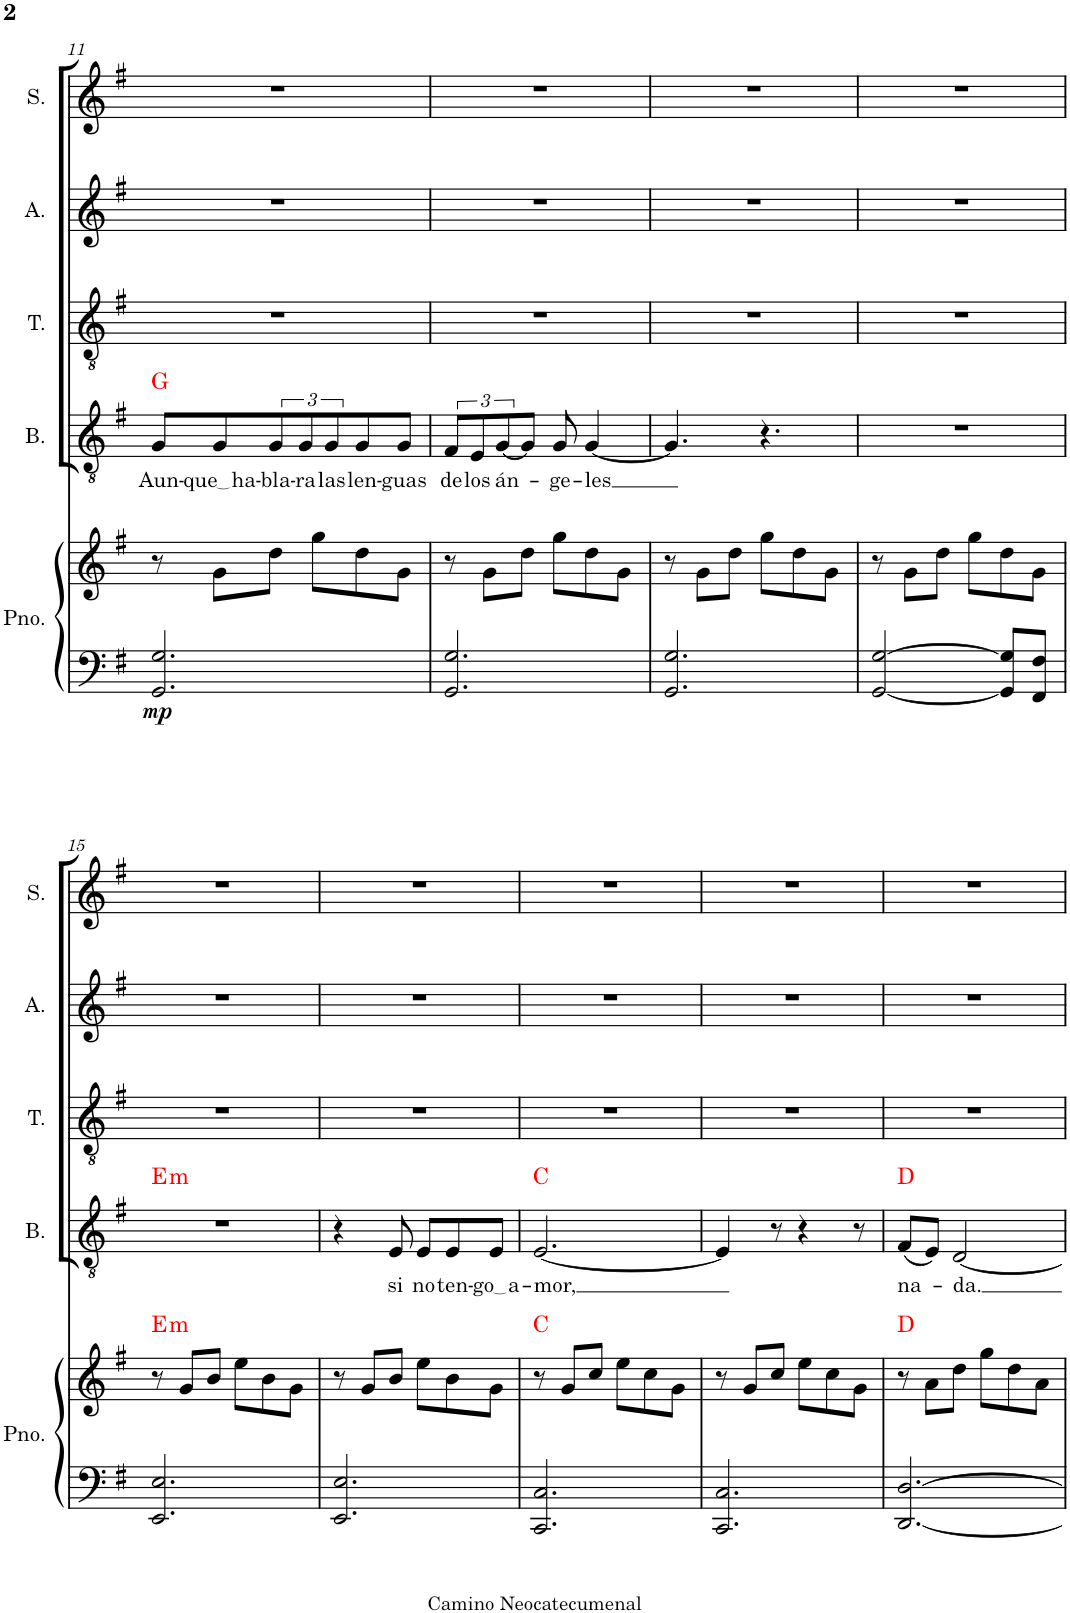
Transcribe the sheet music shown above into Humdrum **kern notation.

**kern	**kern	**dynam	**harte	**kern	**text	**harte	**kern	**kern	**kern
*part5	*part5	*part5	*part5	*part4	*part4	*part4	*part3	*part2	*part1
*staff6	*staff5	*staff5/6	*	*staff4	*staff4	*	*staff3	*staff2	*staff1
*I"Piano	*	*	*	*I"Bajo	*	*	*I"Tenor	*I"Alto	*I"Soprano
*I'Pno.	*	*	*	*I'B.	*	*	*I'T.	*I'A.	*I'S.
!!LO:PB:g=z
*clefF4	*clefG2	*	*	*clefGv2	*	*	*clefGv2	*clefG2	*clefG2
*k[f#]	*k[f#]	*	*	*k[f#]	*	*	*k[f#]	*k[f#]	*k[f#]
*M6/8	*M6/8	*	*	*M6/8	*	*	*M6/8	*M6/8	*M6/8
=11	=11	=11	=11	=11	=11	=11	=11	=11	=11
!	!	!LO:DY:b=2	!	!	!LO:LY:b	!	!	!	!
2.GG/ 2.G/	8r	mp	.	8G/L	Aun-	G:maj	2.r	2.r	2.r
!	!	!	!	!	!LO:LY:b	!	!	!	!
.	8g\L	.	.	8G/	que ha	.	.	.	.
!	!	!	!	!	!LO:LY:b	!	!	!	!
.	8dd\J	.	.	12G/	-bla-	.	.	.	.
!	!	!	!	!	!LO:LY:b	!	!	!	!
.	.	.	.	12G/	-ra	.	.	.	.
.	8gg\L	.	.	.	.	.	.	.	.
!	!	!	!	!	!LO:LY:b	!	!	!	!
.	.	.	.	12G/	las	.	.	.	.
!	!	!	!	!	!LO:LY:b	!	!	!	!
.	8dd\	.	.	8G/	len-	.	.	.	.
!	!	!	!	!	!LO:LY:b	!	!	!	!
.	8g\J	.	.	8G/J	-guas	.	.	.	.
=12	=12	=12	=12	=12	=12	=12	=12	=12	=12
!	!	!	!	!	!LO:LY:b	!	!	!	!
2.GG/ 2.G/	8r	.	.	12F#/L	de	.	2.r	2.r	2.r
!	!	!	!	!	!LO:LY:b	!	!	!	!
.	.	.	.	12E/	los	.	.	.	.
.	8g\L	.	.	.	.	.	.	.	.
!	!	!	!	!	!LO:LY:b	!	!	!	!
.	.	.	.	[12G/	án-	.	.	.	.
.	8dd\J	.	.	8G/J]	.	.	.	.	.
!	!	!	!	!	!LO:LY:b	!	!	!	!
.	8gg\L	.	.	8G/	-ge-	.	.	.	.
!	!	!	!	!	!LO:LY:b	!	!	!	!
.	8dd\	.	.	[4G/	-les	.	.	.	.
.	8g\J	.	.	.	.	.	.	.	.
=13	=13	=13	=13	=13	=13	=13	=13	=13	=13
2.GG/ 2.G/	8r	.	.	4.G/]	.	.	2.r	2.r	2.r
.	8g\L	.	.	.	.	.	.	.	.
.	8dd\J	.	.	.	.	.	.	.	.
.	8gg\L	.	.	4.r	.	.	.	.	.
.	8dd\	.	.	.	.	.	.	.	.
.	8g\J	.	.	.	.	.	.	.	.
=14	=14	=14	=14	=14	=14	=14	=14	=14	=14
[2GG/ [2G/	8r	.	.	2.r	.	.	2.r	2.r	2.r
.	8g\L	.	.	.	.	.	.	.	.
.	8dd\J	.	.	.	.	.	.	.	.
.	8gg\L	.	.	.	.	.	.	.	.
8GG/] 8G/]L	8dd\	.	.	.	.	.	.	.	.
8FF#/ 8F#/J	8g\J	.	.	.	.	.	.	.	.
!!LO:LB:g=z
=15	=15	=15	=15	=15	=15	=15	=15	=15	=15
!	!	!	!LO:H:kt=m	!	!	!LO:H:kt=m	!	!	!
2.EE/ 2.E/	8r	.	E:min	2.r	.	E:min	2.r	2.r	2.r
.	8g/L	.	.	.	.	.	.	.	.
.	8b/J	.	.	.	.	.	.	.	.
.	8ee\L	.	.	.	.	.	.	.	.
.	8b\	.	.	.	.	.	.	.	.
.	8g\J	.	.	.	.	.	.	.	.
=16	=16	=16	=16	=16	=16	=16	=16	=16	=16
2.EE/ 2.E/	8r	.	.	4r	.	.	2.r	2.r	2.r
.	8g/L	.	.	.	.	.	.	.	.
!	!	!	!	!	!LO:LY:b	!	!	!	!
.	8b/J	.	.	8E/	si	.	.	.	.
!	!	!	!	!	!LO:LY:b	!	!	!	!
.	8ee\L	.	.	8E/L	no	.	.	.	.
!	!	!	!	!	!LO:LY:b	!	!	!	!
.	8b\	.	.	8E/	ten-	.	.	.	.
!	!	!	!	!	!LO:LY:b	!	!	!	!
.	8g\J	.	.	8E/J	go a	.	.	.	.
=17	=17	=17	=17	=17	=17	=17	=17	=17	=17
!	!	!	!	!	!LO:LY:b	!	!	!	!
2.CC/ 2.C/	8r	.	C:maj	[2.E/	-mor,	C:maj	2.r	2.r	2.r
.	8g/L	.	.	.	.	.	.	.	.
.	8cc/J	.	.	.	.	.	.	.	.
.	8ee\L	.	.	.	.	.	.	.	.
.	8cc\	.	.	.	.	.	.	.	.
.	8g\J	.	.	.	.	.	.	.	.
=18	=18	=18	=18	=18	=18	=18	=18	=18	=18
2.CC/ 2.C/	8r	.	.	4E/]	.	.	2.r	2.r	2.r
.	8g/L	.	.	.	.	.	.	.	.
.	8cc/J	.	.	8r	.	.	.	.	.
.	8ee\L	.	.	4r	.	.	.	.	.
.	8cc\	.	.	.	.	.	.	.	.
.	8g\J	.	.	8r	.	.	.	.	.
=19	=19	=19	=19	=19	=19	=19	=19	=19	=19
!	!	!	!	!	!LO:LY:b	!	!	!	!
[2.DD/ [2.D/	8r	.	D:maj	(8F#/L	na-	D:maj	2.r	2.r	2.r
.	8a\L	.	.	8E/J)	.	.	.	.	.
!	!	!	!	!	!LO:LY:b	!	!	!	!
.	8dd\J	.	.	[2D/	-da.	.	.	.	.
.	8gg\L	.	.	.	.	.	.	.	.
.	8dd\	.	.	.	.	.	.	.	.
.	8a\J	.	.	.	.	.	.	.	.
=	=	=	=	=	=	=	=	=	=
*-	*-	*-	*-	*-	*-	*-	*-	*-	*-
